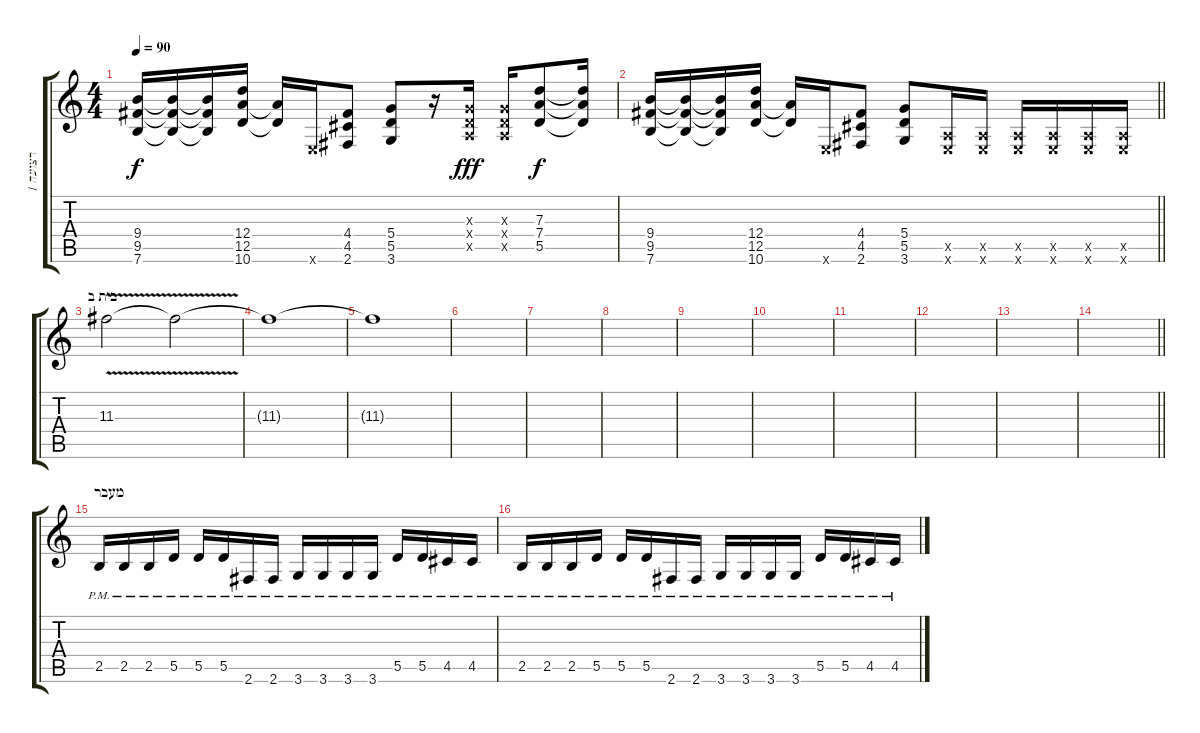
\track ("רצועה 1" "רצועה 1") {instrument distortionguitar}
\staff {score tabs}
\tuning (E4 B3 G3 D3 A2 E2) {hide}
\ts (4 4)
\tempo 90
\clef g2
\ks c
(9.4 9.5 7.6).16{dy f} (9.4{t} 9.5{t} 7.6{t}).16 (9.4{t} 9.5{t} 7.6{t}).16 (12.4 12.5 10.6).16 (12.5{t} 10.6{t}).16 0.6{x}.16 (4.4 4.5 2.6).8 (5.4 5.5 3.6).8 r.16 (0.3{x} 0.4{x} 0.5{x}).16{dy fff} (0.3{x} 0.4{x} 0.5{x}).16 (7.3 7.4 5.5).8{dy f} (7.3{t} 7.4{t} 5.5{t}).16 |
\barLineRight lightlight
(9.4 9.5 7.6).16{volume 13 balance 8} (9.4{t} 9.5{t} 7.6{t}).16 (9.4{t} 9.5{t} 7.6{t}).16 (12.4 12.5 10.6).16 (12.5{t} 10.6{t}).16 0.6{x}.16 (4.4 4.5 2.6).8 (5.4 5.5 3.6).8 (0.5{x} 0.6{x}).16 (0.5{x} 0.6{x}).16 (0.5{x} 0.6{x}).16 (0.5{x} 0.6{x}).16 (0.5{x} 0.6{x}).16 (0.5{x} 0.6{x}).16 |
\section ("" "בית ב")
11.3{v}.2{volume 0} 11.3{t}.2 |
11.3{t}.1 |
11.3{t}.1 |
|
|
|
|
|
|
|
|
\barLineRight lightlight
|
\section ("" "מעבר")
2.5{pm}.16{volume 13 balance 8} 2.5{pm}.16 2.5{pm}.16 5.5{pm}.16 5.5{pm}.16 5.5{pm}.16 2.6{pm}.16 2.6{pm}.16 3.6{pm}.16 3.6{pm}.16 3.6{pm}.16 3.6{pm}.16 5.5{pm}.16 5.5{pm}.16 4.5{pm}.16 4.5{pm}.16 |
2.5{pm}.16{volume 13} 2.5{pm}.16 2.5{pm}.16 5.5{pm}.16 5.5{pm}.16 5.5{pm}.16 2.6{pm}.16 2.6{pm}.16 3.6{pm}.16 3.6{pm}.16 3.6{pm}.16 3.6{pm}.16 5.5{pm}.16 5.5{pm}.16 4.5{pm}.16 4.5{pm}.16
